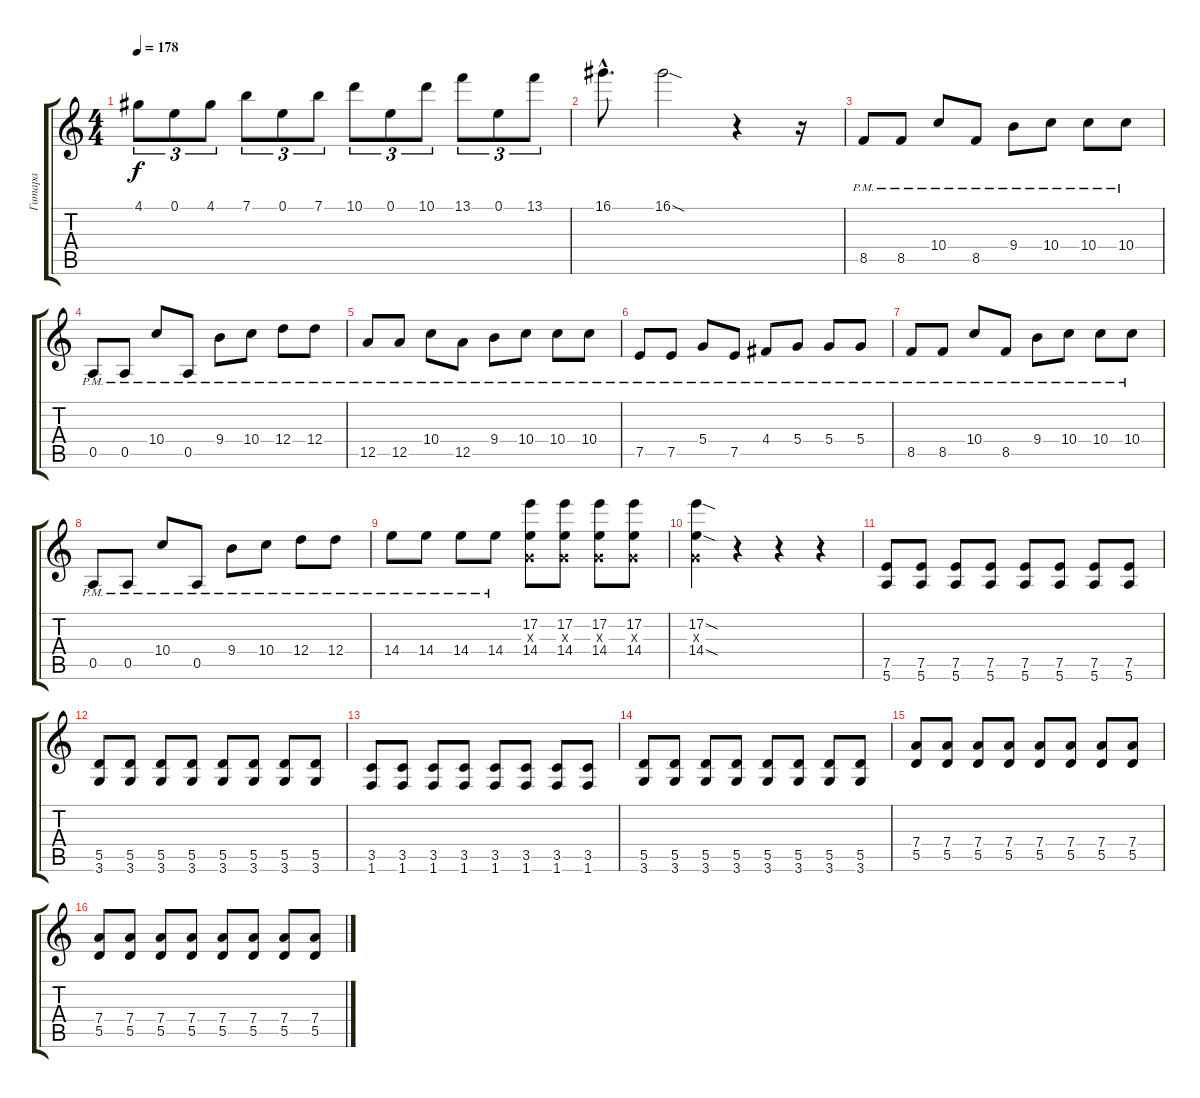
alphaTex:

\track ("Гитара" "Гитара") {instrument overdrivenguitar}
\staff {score tabs}
\tuning (E4 B3 G3 D3 A2 E2) {hide}
\ts (4 4)
\tempo 178
\clef g2
\ks c
4.1.8{tu (3 2) dy f} 0.1.8{tu (3 2)} 4.1.8{tu (3 2)} 7.1.8{tu (3 2)} 0.1.8{tu (3 2)} 7.1.8{tu (3 2)} 10.1.8{tu (3 2)} 0.1.8{tu (3 2)} 10.1.8{tu (3 2)} 13.1.8{tu (3 2)} 0.1.8{tu (3 2)} 13.1.8{tu (3 2)} |
16.1{hac}.8{d} 16.1{sod}.2 r.4 r.16 |
8.5{pm}.8 8.5{pm}.8 10.4{pm}.8 8.5{pm}.8 9.4{pm}.8 10.4{pm}.8 10.4{pm}.8 10.4{pm}.8 |
0.5{pm}.8 0.5{pm}.8 10.4{pm}.8 0.5{pm}.8 9.4{pm}.8 10.4{pm}.8 12.4{pm}.8 12.4{pm}.8 |
12.5{pm}.8 12.5{pm}.8 10.4{pm}.8 12.5{pm}.8 9.4{pm}.8 10.4{pm}.8 10.4{pm}.8 10.4{pm}.8 |
7.5{pm}.8 7.5{pm}.8 5.4{pm}.8 7.5{pm}.8 4.4{pm}.8 5.4{pm}.8 5.4{pm}.8 5.4{pm}.8 |
8.5{pm}.8 8.5{pm}.8 10.4{pm}.8 8.5{pm}.8 9.4{pm}.8 10.4{pm}.8 10.4{pm}.8 10.4{pm}.8 |
0.5{pm}.8 0.5{pm}.8 10.4{pm}.8 0.5{pm}.8 9.4{pm}.8 10.4{pm}.8 12.4{pm}.8 12.4{pm}.8 |
14.4{pm}.8 14.4{pm}.8 14.4{pm}.8 14.4{pm}.8 (17.2 0.3{x} 14.4).8 (17.2 0.3{x} 14.4).8 (17.2 0.3{x} 14.4).8 (17.2 0.3{x} 14.4).8 |
(17.2{sod} 0.3{x} 14.4{sod}).4 r.4 r.4 r.4 |
(7.5 5.6).8 (7.5 5.6).8 (7.5 5.6).8 (7.5 5.6).8 (7.5 5.6).8 (7.5 5.6).8 (7.5 5.6).8 (7.5 5.6).8 |
(5.5 3.6).8 (5.5 3.6).8 (5.5 3.6).8 (5.5 3.6).8 (5.5 3.6).8 (5.5 3.6).8 (5.5 3.6).8 (5.5 3.6).8 |
(3.5 1.6).8 (3.5 1.6).8 (3.5 1.6).8 (3.5 1.6).8 (3.5 1.6).8 (3.5 1.6).8 (3.5 1.6).8 (3.5 1.6).8 |
(5.5 3.6).8 (5.5 3.6).8 (5.5 3.6).8 (5.5 3.6).8 (5.5 3.6).8 (5.5 3.6).8 (5.5 3.6).8 (5.5 3.6).8 |
(7.4 5.5).8 (7.4 5.5).8 (7.4 5.5).8 (7.4 5.5).8 (7.4 5.5).8 (7.4 5.5).8 (7.4 5.5).8 (7.4 5.5).8 |
(7.4 5.5).8 (7.4 5.5).8 (7.4 5.5).8 (7.4 5.5).8 (7.4 5.5).8 (7.4 5.5).8 (7.4 5.5).8 (7.4 5.5).8
